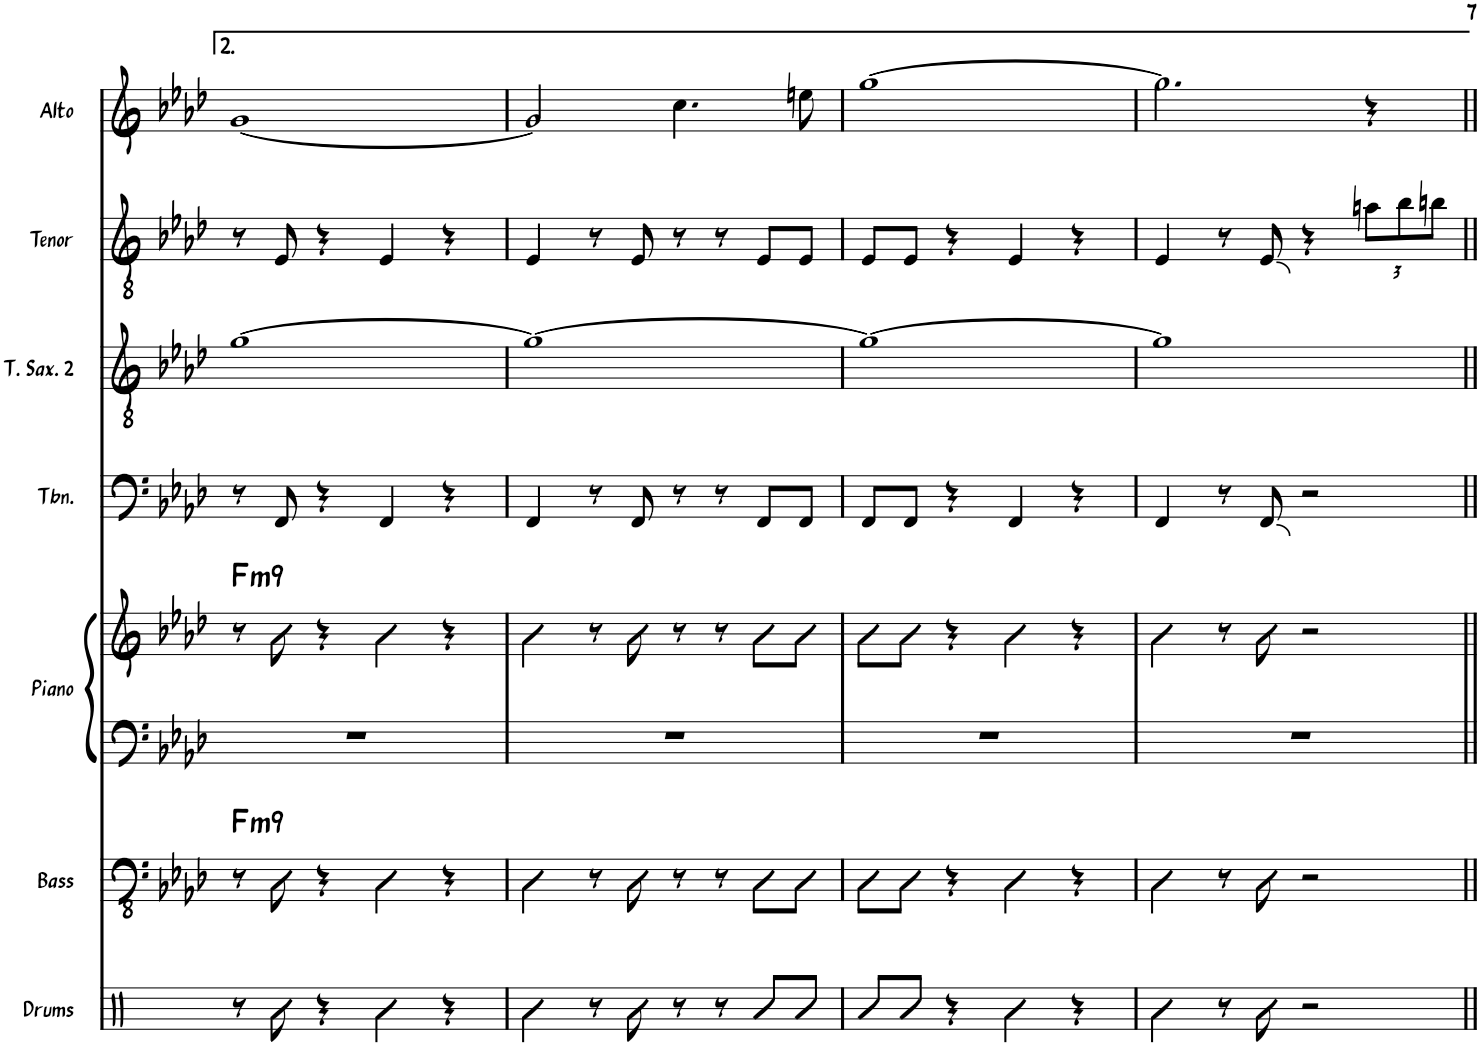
**kern	**kern	**harte	**kern	**kern	**harte	**kern	**kern	**kern	**kern
*part7	*part6	*part6	*part5	*part5	*part5	*part4	*part3	*part2	*part1
*staff8	*staff7	*	*staff6	*staff5	*	*staff4	*staff3	*staff2	*staff1
*I"Drums	*I"Bass	*	*I"Piano	*	*	*I"Trombone	*I"Tenor Saxophone 2	*I"Tenor Sax	*I"Alto Sax
*I'Drums	*I'Bass	*	*I'Piano	*	*	*I'Tbn.	*I'T. Sax. 2	*I'Tenor	*I'Alto
!!LO:PB:g=z
*clefX	*clefFv4	*	*clefF4	*clefG2	*	*clefF4	*clefGv2	*clefGv2	*clefG2
*	*	*	*	*	*	*	*Trd8c14	*Trd8c14	*Trd5c9
*k[]	*k[b-e-a-d-]	*	*k[b-e-a-d-]	*k[b-e-a-d-]	*	*k[b-e-a-d-]	*k[b-e-a-d-]	*k[b-e-a-d-]	*k[b-e-a-d-]
*M4/4	*M4/4	*	*M4/4	*M4/4	*	*M4/4	*M4/4	*M4/4	*M4/4
=24	=24	=24	=24	=24	=24	=24	=24	=24	=24
!	!	!LO:H:kt=m9	!	!	!LO:H:kt=m9	!	!	!	!
8r	8r	F:min9	1r	8r	F:min9	8r	[1g	8r	[1g
8R\	8EE-\	.	.	8f\	.	8FF/	.	8E-/	.
4r	4r	.	.	4r	.	4r	.	4r	.
4R\	4EE-\	.	.	4f\	.	4FF/	.	4E-/	.
4r	4r	.	.	4r	.	4r	.	4r	.
=25	=25	=25	=25	=25	=25	=25	=25	=25	=25
4R\	4EE-\	.	1r	4f\	.	4FF/	1g_	4E-/	2g/]
8r	8r	.	.	8r	.	8r	.	8r	.
8R\	8EE-\	.	.	8f\	.	8FF/	.	8E-/	.
8r	8r	.	.	8r	.	8r	.	8r	4.cc\
8r	8r	.	.	8r	.	8r	.	8r	.
8R/L	8EE-\L	.	.	8f\L	.	8FF/L	.	8E-/L	.
8R/J	8EE-\J	.	.	8f\J	.	8FF/J	.	8E-/J	8een\
=26	=26	=26	=26	=26	=26	=26	=26	=26	=26
8R/L	8EE-\L	.	1r	8f\L	.	8FF/L	1g_	8E-/L	[1gg
8R/J	8EE-\J	.	.	8f\J	.	8FF/J	.	8E-/J	.
4r	4r	.	.	4r	.	4r	.	4r	.
4R\	4EE-\	.	.	4f\	.	4FF/	.	4E-/	.
4r	4r	.	.	4r	.	4r	.	4r	.
=27	=27	=27	=27	=27	=27	=27	=27	=27	=27
4R\	4EE-\	.	1r	4f\	.	4FF/	1g]	4E-/	2.gg\]
8r	8r	.	.	8r	.	8r	.	8r	.
8R\	8EE-\	.	.	8f\	.	8FF/	.	8E-/	.
2r	2r	.	.	2r	.	2r	.	4r	.
*	*	*	*	*	*	*	*	*Xbrackettup	*
.	.	.	.	.	.	.	.	12an\L	4r
.	.	.	.	.	.	.	.	12b-\	.
.	.	.	.	.	.	.	.	12bn\J	.
=||	=||	=||	=||	=||	=||	=||	=||	=||	=||
*-	*-	*-	*-	*-	*-	*-	*-	*-	*-
